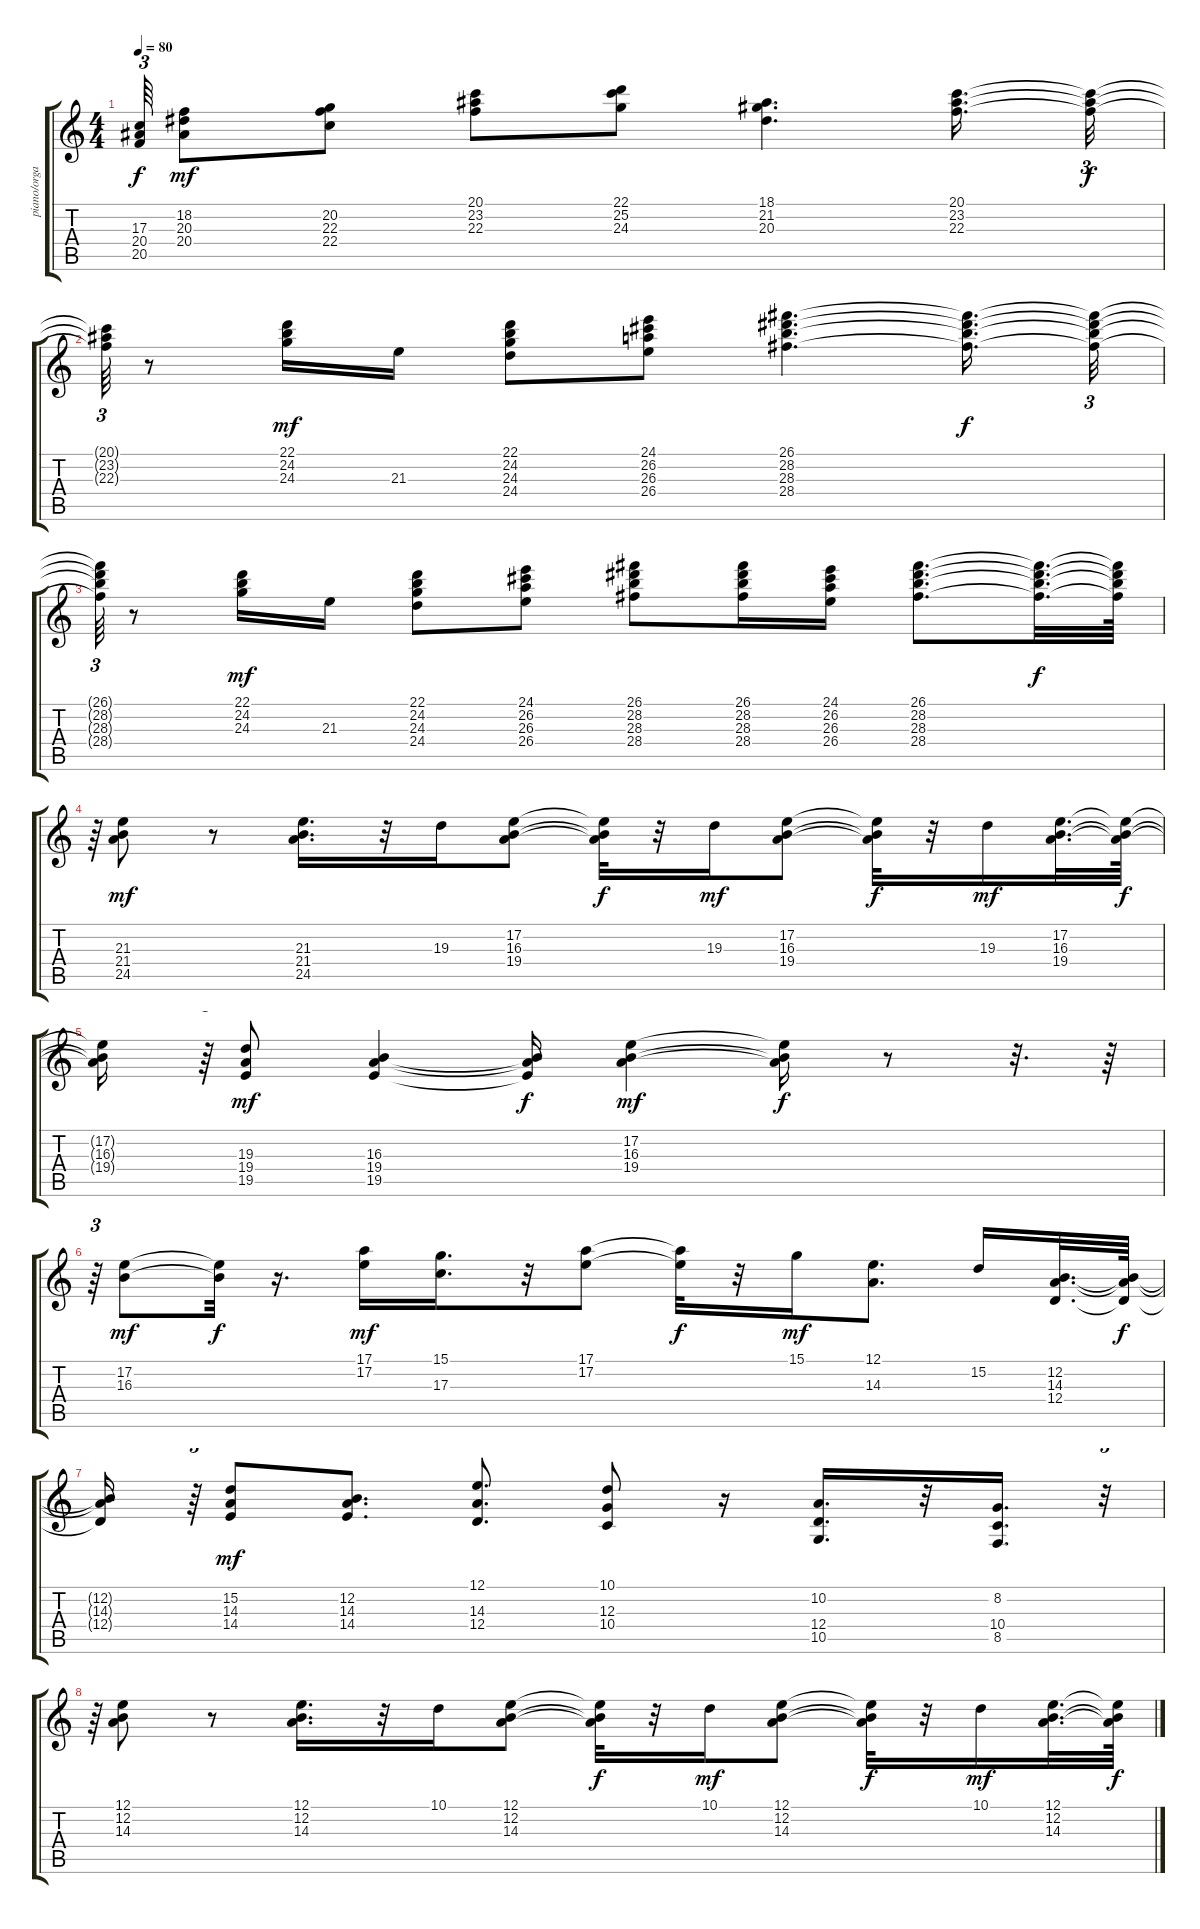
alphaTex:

\track ("piano/organ/synths  " "piano/orga") {instrument brightacousticpiano}
\staff {score tabs}
\tuning (E4 B3 G3 D3 A2 E2) {hide}
\ts (4 4)
\tempo 80
\clef g2
\ks c
(17.3{t} 20.4{t} 20.5{t}).64{tu (3 2) dy f} (18.2 20.3 20.4).8{dy mf} (20.2 22.3 22.4).8 (20.1 23.2 22.3).8 (22.1 25.2 24.3).8 (18.1 21.2 20.3).4{d} (20.1 23.2 22.3).16{d} (20.1{t} 23.2{t} 22.3{t}).32{tu (3 2) dy f} |
(20.1{t} 23.2{t} 22.3{t}).64{tu (3 2)} r.8 (22.1 24.2 24.3).16{dy mf} 21.3.16 (22.1 24.2 24.3 24.4).8 (24.1 26.2 26.3 26.4).8 (26.1 28.2 28.3 28.4).4{d} (26.1{t} 28.2{t} 28.3{t} 28.4{t}).16{d dy f} (26.1{t} 28.2{t} 28.3{t} 28.4{t}).32{tu (3 2)} |
(26.1{t} 28.2{t} 28.3{t} 28.4{t}).64{tu (3 2)} r.8 (22.1 24.2 24.3).16{dy mf} 21.3.16 (22.1 24.2 24.3 24.4).8 (24.1 26.2 26.3 26.4).8 (26.1 28.2 28.3 28.4).8 (26.1 28.2 28.3 28.4).16 (24.1 26.2 26.3 26.4).16 (26.1 28.2 28.3 28.4).8{d} (26.1{t} 28.2{t} 28.3{t} 28.4{t}).32{d dy f} (26.1{t} 28.2{t} 28.3{t} 28.4{t}).64 |
r.64{tu (3 2)} (21.3 21.4 24.5).8{dy mf} r.8 (21.3 21.4 24.5).16{d} r.32 19.3.16 (17.2 16.3 19.4).8 (17.2{t} 16.3{t} 19.4{t}).32{dy f} r.32 19.3.16{dy mf} (17.2 16.3 19.4).8 (17.2{t} 16.3{t} 19.4{t}).32{dy f} r.32 19.3.16{dy mf} (17.2 16.3 19.4).32{d} (17.2{t} 16.3{t} 19.4{t}).64{dy f} |
(17.2{t} 16.3{t} 19.4{t}).16 r.64{tu (3 2)} (19.3 19.4 19.5).8{dy mf} (16.3 19.4 19.5).4 (16.3{t} 19.4{t} 19.5{t}).16{dy f} (17.2 16.3 19.4).4{dy mf} (17.2{t} 16.3{t} 19.4{t}).16{dy f} r.8 r.32{d} r.64 |
r.64{tu (3 2)} (17.2 16.3).8{dy mf} (17.2{t} 16.3{t}).32{dy f} r.16{d} (17.1 17.2).16{dy mf} (15.1 17.3).16{d} r.32 (17.1 17.2).8 (17.1{t} 17.2{t}).32{dy f} r.32 15.1.16{dy mf} (12.1 14.3).8{d} 15.2.16 (12.2 14.3 12.4).32{d} (12.2{t} 14.3{t} 12.4{t}).64{dy f} |
(12.2{t} 14.3{t} 12.4{t}).16 r.64{tu (3 2)} (15.2 14.3 14.4).8{dy mf} (12.2 14.3 14.4).8{d} (12.1 14.3 12.4).8{d} (10.1 12.3 10.4).8 r.16 (10.2 12.4 10.5).16{d} r.32 (8.2 10.4 8.5).16{d} r.32{tu (3 2)} |
r.64{tu (3 2)} (12.1 12.2 14.3).8 r.8 (12.1 12.2 14.3).16{d} r.32 10.1.16 (12.1 12.2 14.3).8 (12.1{t} 12.2{t} 14.3{t}).32{dy f} r.32 10.1.16{dy mf} (12.1 12.2 14.3).8 (12.1{t} 12.2{t} 14.3{t}).32{dy f} r.32 10.1.16{dy mf} (12.1 12.2 14.3).32{d} (12.1{t} 12.2{t} 14.3{t}).64{dy f}
